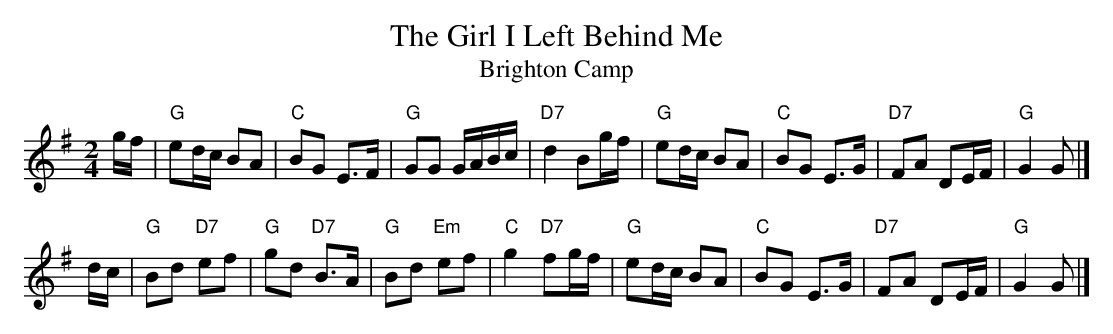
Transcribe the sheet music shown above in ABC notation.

X:1
T: The Girl I Left Behind Me
T: Brighton Camp
M: 2/4
L: 1/8
K: G
g/f/ \
| "G"ed/c/ BA | "C"BG E>F | "G"GG G/A/B/c/ | "D7"d2 Bg/f/ \
|  "G"ed/c/ BA | "C"BG E>G | "D7"FA DE/F/ | "G"G2 G |]
 d/c/ \
| "G"Bd "D7"ef | "G"gd "D7"B>A | "G"Bd "Em"ef | "C"g2 "D7"fg/f/ \
|  "G"ed/c/ BA | "C"BG E>G | "D7"FA DE/F/ | "G"G2 G |]
